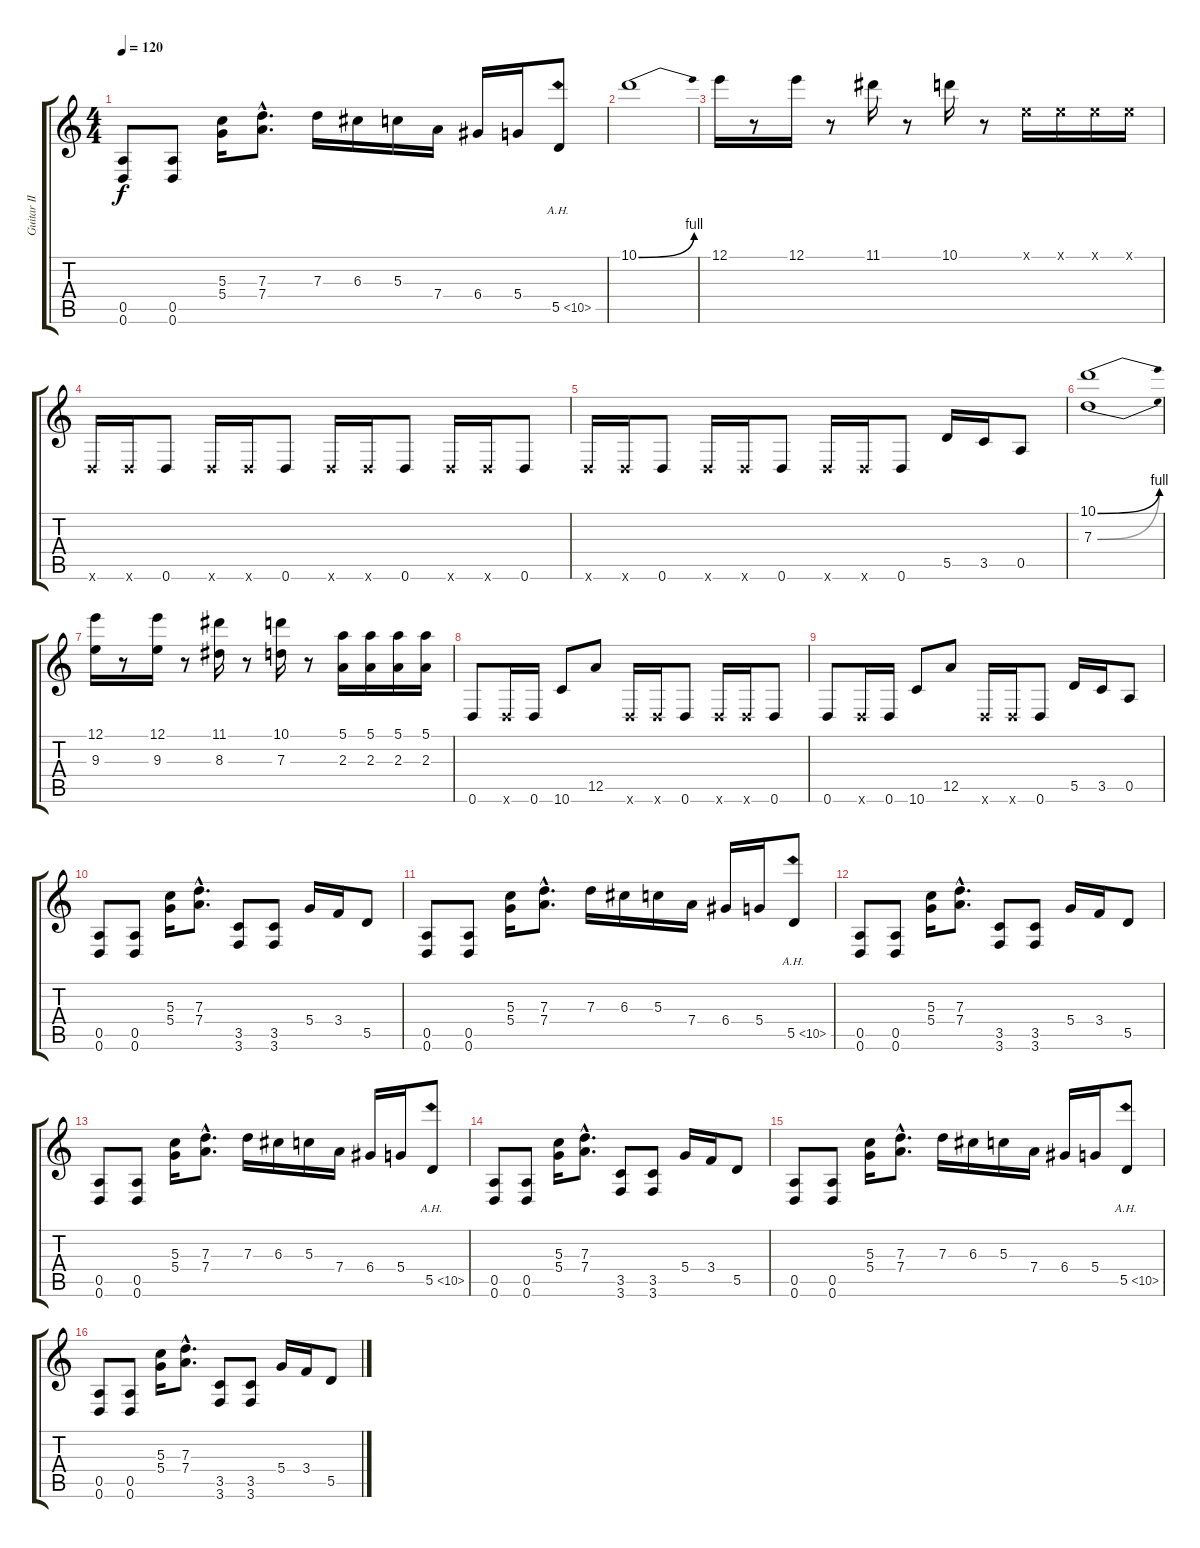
\track ("Guitar II" "Guitar II") {instrument overdrivenguitar}
\staff {score tabs}
\tuning (E4 B3 G3 D3 A2 D2) {hide}
\ts (4 4)
\tempo 120
\clef g2
\ks c
(0.5 0.6).8{dy f} (0.5 0.6).8 (5.3 5.4).16 (7.3{hac} 7.4{hac}).8{d} 7.3.16 6.3.16 5.3.16 7.4.16 6.4.16 5.4.16 5.5{ah 5}.8 |
10.1{be (bend 0 0 60 4)}.1 |
12.1.16 r.8 12.1.16 r.8 11.1.16 r.8 10.1.16 r.8 0.1{x}.16 0.1{x}.16 0.1{x}.16 0.1{x}.16 |
0.6{x}.16 0.6{x}.16 0.6.8 0.6{x}.16 0.6{x}.16 0.6.8 0.6{x}.16 0.6{x}.16 0.6.8 0.6{x}.16 0.6{x}.16 0.6.8 |
0.6{x}.16 0.6{x}.16 0.6.8 0.6{x}.16 0.6{x}.16 0.6.8 0.6{x}.16 0.6{x}.16 0.6.8 5.5.16 3.5.16 0.5.8 |
(10.1{be (bend 0 0 60 4)} 7.3{be (bend 0 0 60 4)}).1 |
(12.1 9.3).16 r.8 (12.1 9.3).16 r.8 (11.1 8.3).16 r.8 (10.1 7.3).16 r.8 (5.1 2.3).16 (5.1 2.3).16 (5.1 2.3).16 (5.1 2.3).16 |
0.6.8 0.6{x}.16 0.6.16 10.6.8 12.5.8 0.6{x}.16 0.6{x}.16 0.6.8 0.6{x}.16 0.6{x}.16 0.6.8 |
0.6.8 0.6{x}.16 0.6.16 10.6.8 12.5.8 0.6{x}.16 0.6{x}.16 0.6.8 5.5.16 3.5.16 0.5.8 |
(0.5 0.6).8 (0.5 0.6).8 (5.3 5.4).16 (7.3{hac} 7.4{hac}).8{d} (3.5 3.6).8 (3.5 3.6).8 5.4.16 3.4.16 5.5.8 |
(0.5 0.6).8 (0.5 0.6).8 (5.3 5.4).16 (7.3{hac} 7.4{hac}).8{d} 7.3.16 6.3.16 5.3.16 7.4.16 6.4.16 5.4.16 5.5{ah 5}.8 |
(0.5 0.6).8 (0.5 0.6).8 (5.3 5.4).16 (7.3{hac} 7.4{hac}).8{d} (3.5 3.6).8 (3.5 3.6).8 5.4.16 3.4.16 5.5.8 |
(0.5 0.6).8 (0.5 0.6).8 (5.3 5.4).16 (7.3{hac} 7.4{hac}).8{d} 7.3.16 6.3.16 5.3.16 7.4.16 6.4.16 5.4.16 5.5{ah 5}.8 |
(0.5 0.6).8 (0.5 0.6).8 (5.3 5.4).16 (7.3{hac} 7.4{hac}).8{d} (3.5 3.6).8 (3.5 3.6).8 5.4.16 3.4.16 5.5.8 |
(0.5 0.6).8 (0.5 0.6).8 (5.3 5.4).16 (7.3{hac} 7.4{hac}).8{d} 7.3.16 6.3.16 5.3.16 7.4.16 6.4.16 5.4.16 5.5{ah 5}.8 |
(0.5 0.6).8 (0.5 0.6).8 (5.3 5.4).16 (7.3{hac} 7.4{hac}).8{d} (3.5 3.6).8 (3.5 3.6).8 5.4.16 3.4.16 5.5.8
